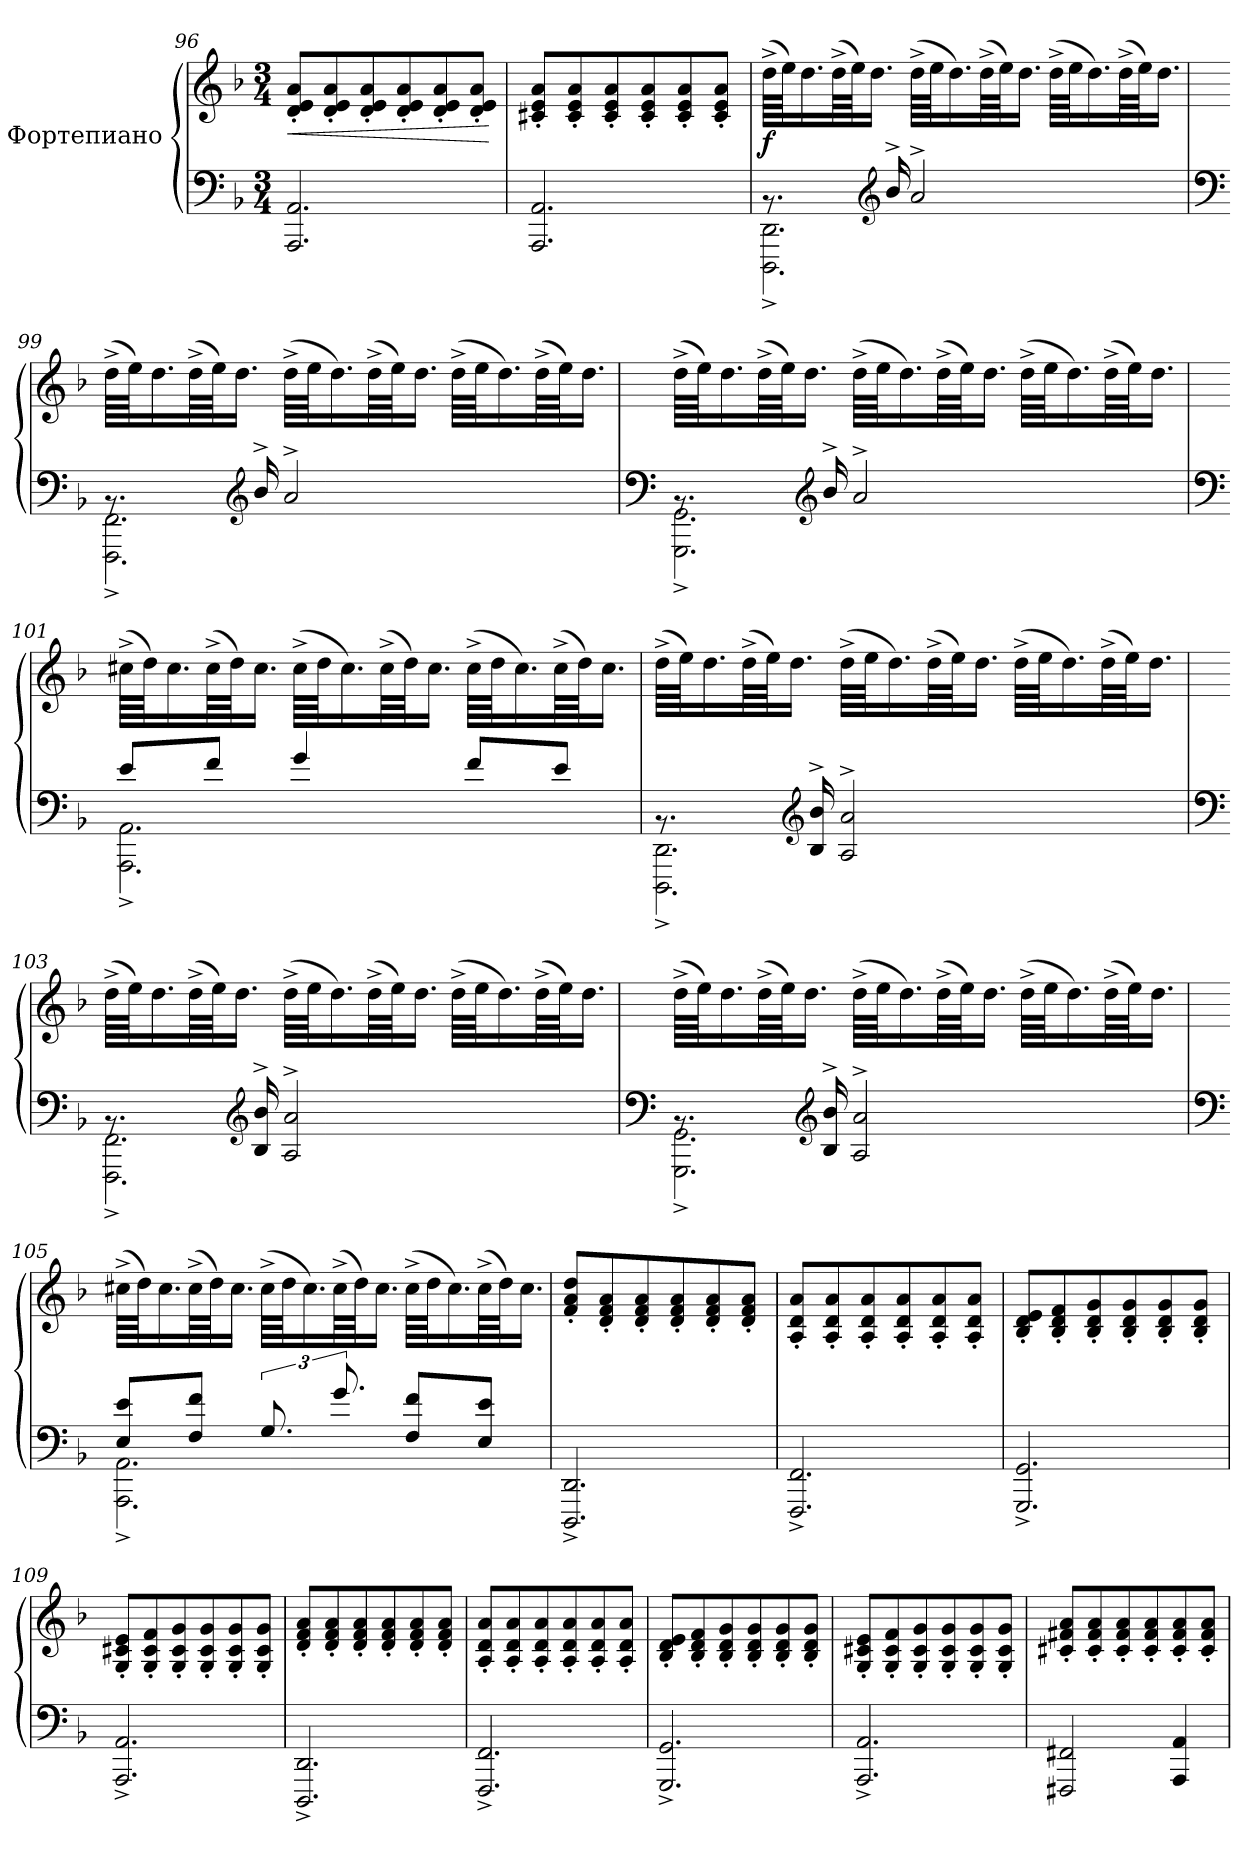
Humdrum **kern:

**kern	**kern	**dynam
*part1	*part1	*part1
*staff2	*staff1	*staff1/2
*I"Фортепиано	*	*
!!LO:LB:g=z
*clefF4	*clefG2	*
*k[b-]	*k[b-]	*
*M3/4	*M3/4	*
=96	=96	=96
!	!	!LO:HP:b
2.AAA/ 2.AA/	8d/' 8e/' 8a/'L	<
.	8d/' 8e/' 8a/'	.
.	8d/' 8e/' 8a/'	.
.	8d/' 8e/' 8a/'	.
.	8d/' 8e/' 8a/'	.
.	8d/' 8e/' 8a/'J	.
.	.	[
=97	=97	=97
2.AAA/ 2.AA/	8c#X/' 8e/' 8a/'L	.
.	8c#/' 8e/' 8a/'	.
.	8c#/' 8e/' 8a/'	.
.	8c#/' 8e/' 8a/'	.
.	8c#/' 8e/' 8a/'	.
.	8c#/' 8e/' 8a/'J	.
=98	=98	=98
*^	*	*
!	!	!	!LO:DY:b
8.rBB	2.DDD\^ 2.DD\^	(>64dd^\LLLL	f
.	.	64ee\JJ)	.
.	.	16.dd\	.
.	.	(>64dd^\LL	.
.	.	64ee\JJ)	.
.	.	16.dd\JJ	.
*clefG2	*	*	*
16b-^/	.	.	.
2a^/	.	(>64dd^\LLLL	.
.	.	64ee\JJ	.
.	.	16.dd\)	.
.	.	(>64dd^\LL	.
.	.	64ee\JJ)	.
.	.	16.dd\JJ	.
.	.	(>64dd^\LLLL	.
.	.	64ee\JJ	.
.	.	16.dd\)	.
.	.	(>64dd^\LL	.
.	.	64ee\JJ)	.
.	.	16.dd\JJ	.
!!LO:LB:g=z
=99	=99	=99	=99
*clefF4	*	*	*
8.rBB	2.FFF\^ 2.FF\^	(>64dd^\LLLL	.
.	.	64ee\JJ)	.
.	.	16.dd\	.
.	.	(>64dd^\LL	.
.	.	64ee\JJ)	.
.	.	16.dd\JJ	.
*clefG2	*	*	*
16b-^/	.	.	.
2a^/	.	(>64dd^\LLLL	.
.	.	64ee\JJ	.
.	.	16.dd\)	.
.	.	(>64dd^\LL	.
.	.	64ee\JJ)	.
.	.	16.dd\JJ	.
.	.	(>64dd^\LLLL	.
.	.	64ee\JJ	.
.	.	16.dd\)	.
.	.	(>64dd^\LL	.
.	.	64ee\JJ)	.
.	.	16.dd\JJ	.
=100	=100	=100	=100
*clefF4	*	*	*
8.rBB	2.GGG\^ 2.GG\^	(>64dd^\LLLL	.
.	.	64ee\JJ)	.
.	.	16.dd\	.
.	.	(>64dd^\LL	.
.	.	64ee\JJ)	.
.	.	16.dd\JJ	.
*clefG2	*	*	*
16b-^/	.	.	.
2a^/	.	(>64dd^\LLLL	.
.	.	64ee\JJ	.
.	.	16.dd\)	.
.	.	(>64dd^\LL	.
.	.	64ee\JJ)	.
.	.	16.dd\JJ	.
.	.	(>64dd^\LLLL	.
.	.	64ee\JJ	.
.	.	16.dd\)	.
.	.	(>64dd^\LL	.
.	.	64ee\JJ)	.
.	.	16.dd\JJ	.
!!LO:LB:g=z
=101	=101	=101	=101
*clefF4	*	*	*
8e/L	2.AAA\^ 2.AA\^	(>64cc#X^\LLLL	.
.	.	64dd\JJ)	.
.	.	16.cc#\	.
8f/J	.	(>64cc#^\LL	.
.	.	64dd\JJ)	.
.	.	16.cc#\JJ	.
4g/	.	(>64cc#^\LLLL	.
.	.	64dd\JJ	.
.	.	16.cc#\)	.
.	.	(>64cc#^\LL	.
.	.	64dd\JJ)	.
.	.	16.cc#\JJ	.
8f/L	.	(>64cc#^\LLLL	.
.	.	64dd\JJ	.
.	.	16.cc#\)	.
8e/J	.	(>64cc#^\LL	.
.	.	64dd\JJ)	.
.	.	16.cc#\JJ	.
=102	=102	=102	=102
8.rBB	2.DDD\^ 2.DD\^	(>64dd^\LLLL	.
.	.	64ee\JJ)	.
.	.	16.dd\	.
.	.	(>64dd^\LL	.
.	.	64ee\JJ)	.
.	.	16.dd\JJ	.
*clefG2	*	*	*
16B-/^ 16b-/^	.	.	.
2A/^ 2a/^	.	(>64dd^\LLLL	.
.	.	64ee\JJ	.
.	.	16.dd\)	.
.	.	(>64dd^\LL	.
.	.	64ee\JJ)	.
.	.	16.dd\JJ	.
.	.	(>64dd^\LLLL	.
.	.	64ee\JJ	.
.	.	16.dd\)	.
.	.	(>64dd^\LL	.
.	.	64ee\JJ)	.
.	.	16.dd\JJ	.
!!LO:LB:g=z
=103	=103	=103	=103
*clefF4	*	*	*
8.rBB	2.FFF\^ 2.FF\^	(>64dd^\LLLL	.
.	.	64ee\JJ)	.
.	.	16.dd\	.
.	.	(>64dd^\LL	.
.	.	64ee\JJ)	.
.	.	16.dd\JJ	.
*clefG2	*	*	*
16B-/^ 16b-/^	.	.	.
2A/^ 2a/^	.	(>64dd^\LLLL	.
.	.	64ee\JJ	.
.	.	16.dd\)	.
.	.	(>64dd^\LL	.
.	.	64ee\JJ)	.
.	.	16.dd\JJ	.
.	.	(>64dd^\LLLL	.
.	.	64ee\JJ	.
.	.	16.dd\)	.
.	.	(>64dd^\LL	.
.	.	64ee\JJ)	.
.	.	16.dd\JJ	.
=104	=104	=104	=104
*clefF4	*	*	*
8.rBB	2.GGG\^ 2.GG\^	(>64dd^\LLLL	.
.	.	64ee\JJ)	.
.	.	16.dd\	.
.	.	(>64dd^\LL	.
.	.	64ee\JJ)	.
.	.	16.dd\JJ	.
*clefG2	*	*	*
16B-/^ 16b-/^	.	.	.
2A/^ 2a/^	.	(>64dd^\LLLL	.
.	.	64ee\JJ	.
.	.	16.dd\)	.
.	.	(>64dd^\LL	.
.	.	64ee\JJ)	.
.	.	16.dd\JJ	.
.	.	(>64dd^\LLLL	.
.	.	64ee\JJ	.
.	.	16.dd\)	.
.	.	(>64dd^\LL	.
.	.	64ee\JJ)	.
.	.	16.dd\JJ	.
!!LO:PB:g=z
=105	=105	=105	=105
*clefF4	*	*	*
8E/ 8e/L	2.AAA\^ 2.AA\^	(>64cc#X^\LLLL	.
.	.	64dd\JJ)	.
.	.	16.cc#\	.
8F/ 8f/J	.	(>64cc#^\LL	.
.	.	64dd\JJ)	.
.	.	16.cc#\JJ	.
12.G/	.	(>64cc#^\LLLL	.
.	.	64dd\JJ	.
.	.	16.cc#\)	.
12.g/	.	(>64cc#^\LL	.
.	.	64dd\JJ)	.
.	.	16.cc#\JJ	.
8F/ 8f/L	.	(>64cc#^\LLLL	.
.	.	64dd\JJ	.
.	.	16.cc#\)	.
8E/ 8e/J	.	(>64cc#^\LL	.
.	.	64dd\JJ)	.
.	.	16.cc#\JJ	.
*v	*v	*	*
=106	=106	=106
2.DDD/^ 2.DD/^	8f/' 8a/' 8dd/'L	.
.	8d/' 8f/' 8a/'	.
.	8d/' 8f/' 8a/'	.
.	8d/' 8f/' 8a/'	.
.	8d/' 8f/' 8a/'	.
.	8d/' 8f/' 8a/'J	.
=107	=107	=107
2.FFF/^ 2.FF/^	8A/' 8d/' 8a/'L	.
.	8A/' 8d/' 8a/'	.
.	8A/' 8d/' 8a/'	.
.	8A/' 8d/' 8a/'	.
.	8A/' 8d/' 8a/'	.
.	8A/' 8d/' 8a/'J	.
=108	=108	=108
2.GGG/^ 2.GG/^	8B-/' 8d/' 8e/'L	.
.	8B-/' 8d/' 8f/'	.
.	8B-/' 8d/' 8g/'	.
.	8B-/' 8d/' 8g/'	.
.	8B-/' 8d/' 8g/'	.
.	8B-/' 8d/' 8g/'J	.
!!LO:LB:g=z
=109	=109	=109
2.AAA/^ 2.AA/^	8G/' 8c#X/' 8e/'L	.
.	8G/' 8c#/' 8f/'	.
.	8G/' 8c#/' 8g/'	.
.	8G/' 8c#/' 8g/'	.
.	8G/' 8c#/' 8g/'	.
.	8G/' 8c#/' 8g/'J	.
=110	=110	=110
2.DDD/^ 2.DD/^	8d/' 8f/' 8a/'L	.
.	8d/' 8f/' 8a/'	.
.	8d/' 8f/' 8a/'	.
.	8d/' 8f/' 8a/'	.
.	8d/' 8f/' 8a/'	.
.	8d/' 8f/' 8a/'J	.
=111	=111	=111
2.FFF/^ 2.FF/^	8A/' 8d/' 8a/'L	.
.	8A/' 8d/' 8a/'	.
.	8A/' 8d/' 8a/'	.
.	8A/' 8d/' 8a/'	.
.	8A/' 8d/' 8a/'	.
.	8A/' 8d/' 8a/'J	.
=112	=112	=112
2.GGG/^ 2.GG/^	8B-/' 8d/' 8e/'L	.
.	8B-/' 8d/' 8f/'	.
.	8B-/' 8d/' 8g/'	.
.	8B-/' 8d/' 8g/'	.
.	8B-/' 8d/' 8g/'	.
.	8B-/' 8d/' 8g/'J	.
=113	=113	=113
2.AAA/^ 2.AA/^	8G/' 8c#X/' 8e/'L	.
.	8G/' 8c#/' 8f/'	.
.	8G/' 8c#/' 8g/'	.
.	8G/' 8c#/' 8g/'	.
.	8G/' 8c#/' 8g/'	.
.	8G/' 8c#/' 8g/'J	.
!!LO:LB:g=z
=114	=114	=114
2FFF#X/ 2FF#X/	8c#X/' 8f#X/' 8a/'L	.
.	8c#/' 8f#/' 8a/'	.
.	8c#/' 8f#/' 8a/'	.
.	8c#/' 8f#/' 8a/'	.
4AAA/ 4AA/	8c#/' 8f#/' 8a/'	.
.	8c#/' 8f#/' 8a/'J	.
=	=	=
*-	*-	*-
